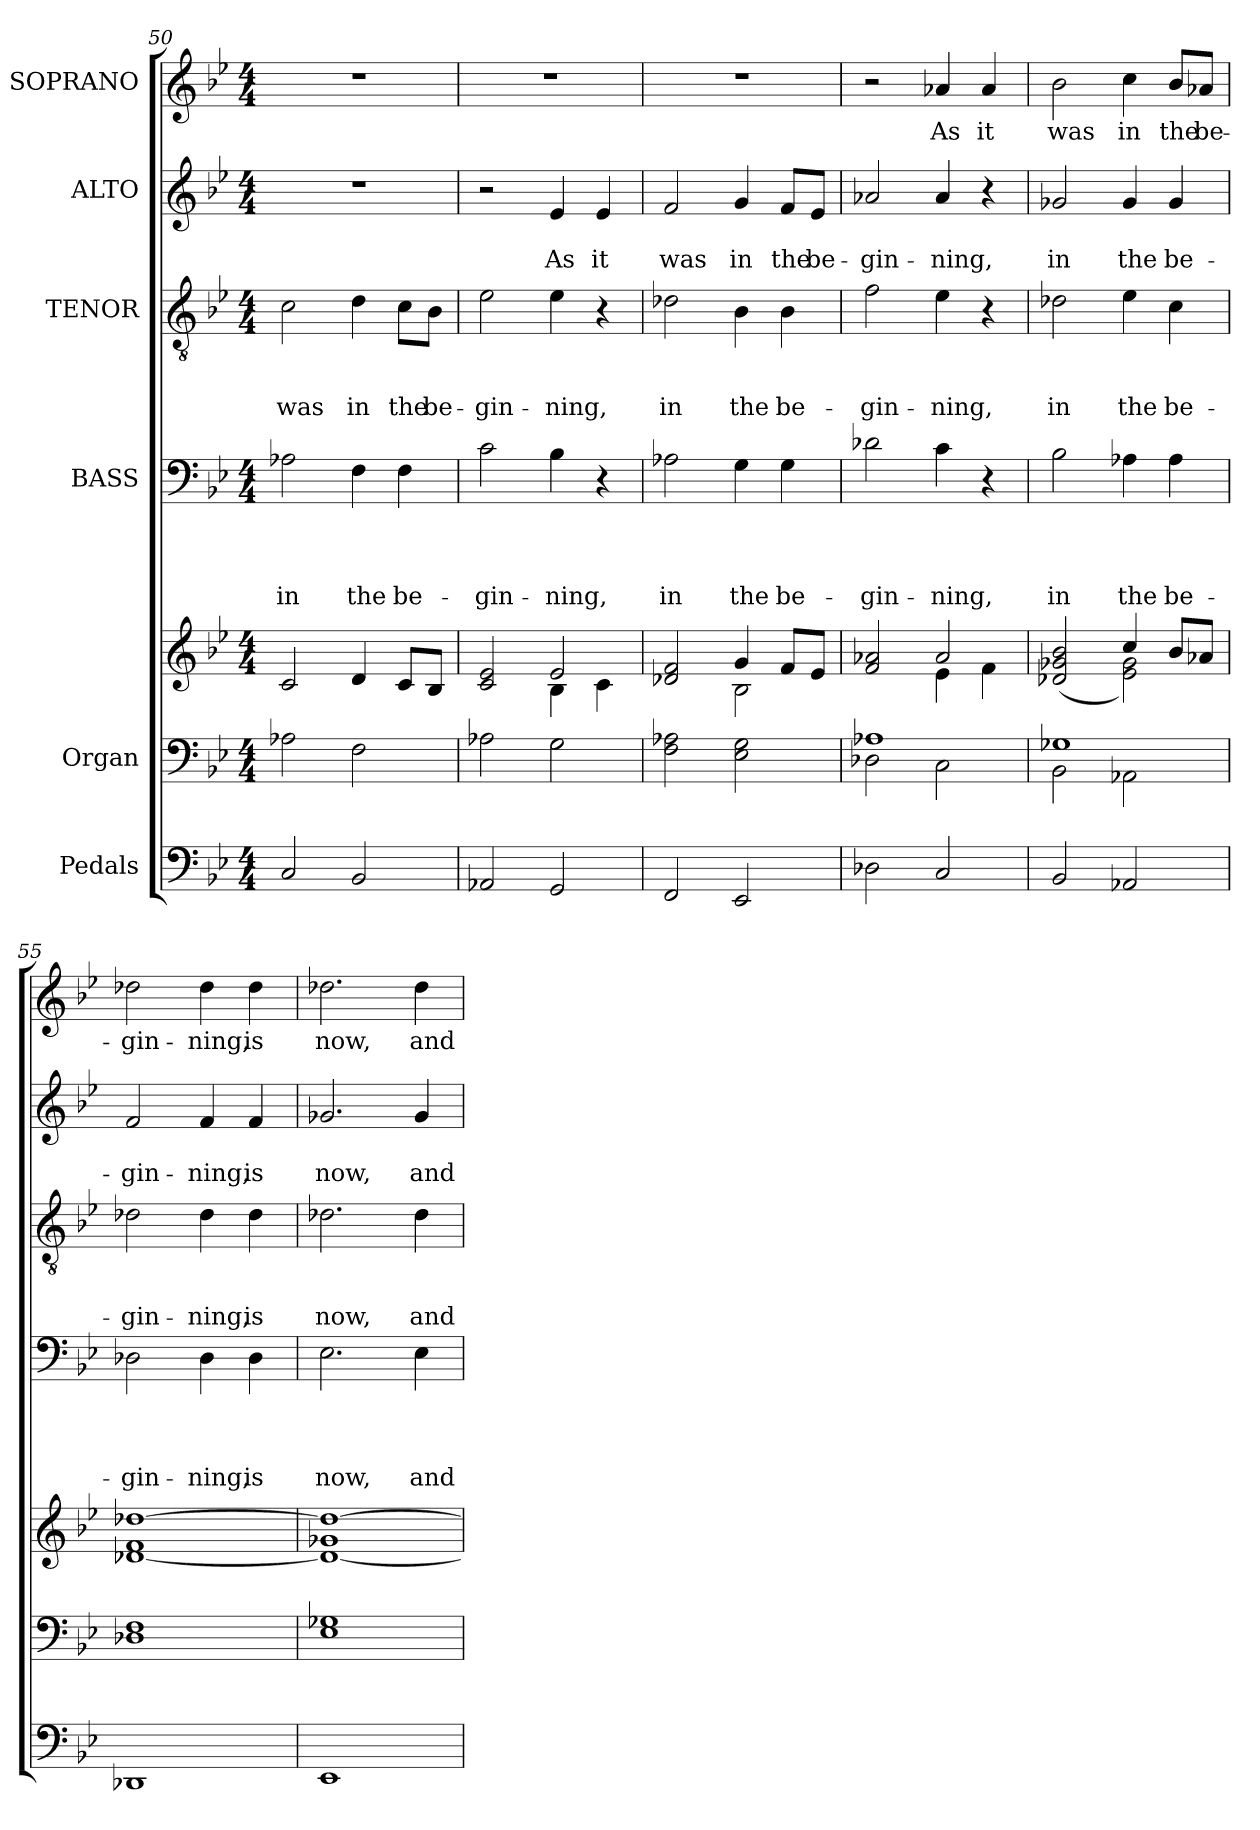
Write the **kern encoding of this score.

**kern	**kern	**kern	**kern	**text	**text	**text	**text	**kern	**text	**text	**text	**kern	**text	**text	**kern	**text
*part6	*part5	*part5	*part4	*part4	*part4	*part4	*part4	*part3	*part3	*part3	*part3	*part2	*part2	*part2	*part1	*part1
*staff7	*staff6	*staff5	*staff4	*staff4	*staff4	*staff4	*staff4	*staff3	*staff3	*staff3	*staff3	*staff2	*staff2	*staff2	*staff1	*staff1
*I"Pedals	*I"Organ	*	*I"BASS	*	*	*	*	*I"TENOR	*	*	*	*I"ALTO	*	*	*I"SOPRANO	*
*clefF4	*clefF4	*clefG2	*clefF4	*	*	*	*	*clefGv2	*	*	*	*clefG2	*	*	*clefG2	*
*k[b-e-]	*k[b-e-]	*k[b-e-]	*k[b-e-]	*	*	*	*	*k[b-e-]	*	*	*	*k[b-e-]	*	*	*k[b-e-]	*
*B-:	*B-:	*B-:	*B-:	*	*	*	*	*B-:	*	*	*	*B-:	*	*	*B-:	*
*M4/4	*M4/4	*M4/4	*M4/4	*	*	*	*	*M4/4	*	*	*	*M4/4	*	*	*M4/4	*
=50	=50	=50	=50	=50	=50	=50	=50	=50	=50	=50	=50	=50	=50	=50	=50	=50
!	!	!	!	!	!	!	!LO:LY:b	!	!	!	!LO:LY:b	!	!	!	!	!
2C/	2A-X\	2c/	2A-X\	.	.	.	in	2c\	.	.	was	1r	.	.	1r	.
!	!	!	!	!	!	!	!LO:LY:b	!	!	!	!LO:LY:b	!	!	!	!	!
2BB-/	2F\	4d/	4F\	.	.	.	the	4d\	.	.	in	.	.	.	.	.
!	!	!	!	!	!	!	!LO:LY:b	!	!	!	!LO:LY:b	!	!	!	!	!
.	.	8c/L	4F\	.	.	.	be-	8c\L	.	.	the	.	.	.	.	.
!	!	!	!	!	!	!	!	!	!	!	!LO:LY:b	!	!	!	!	!
.	.	8B-/J	.	.	.	.	.	8B-\J	.	.	be-	.	.	.	.	.
=51	=51	=51	=51	=51	=51	=51	=51	=51	=51	=51	=51	=51	=51	=51	=51	=51
*	*	*^	*	*	*	*	*	*	*	*	*	*	*	*	*	*
!	!	!	!	!	!	!	!	!LO:LY:b	!	!	!	!LO:LY:b	!	!	!	!	!
2AA-X/	2A-X\	2c/ 2e-/	2ryy	2c\	.	.	.	-gin-	2e-\	.	.	-gin-	2r	.	.	1r	.
!	!	!	!	!	!	!	!	!LO:LY:b	!	!	!	!LO:LY:b	!	!	!LO:LY:b	!	!
2GG/	2G\	2e-/	4B-\	4B-\	.	.	.	-ning,	4e-\	.	.	-ning,	4e-/	.	As	.	.
!	!	!	!	!	!	!	!	!	!	!	!	!	!	!	!LO:LY:b	!	!
.	.	.	4c\	4r	.	.	.	.	4r	.	.	.	4e-/	.	it	.	.
=52	=52	=52	=52	=52	=52	=52	=52	=52	=52	=52	=52	=52	=52	=52	=52	=52	=52
!	!	!	!	!	!	!	!	!LO:LY:b	!	!	!	!LO:LY:b	!	!	!LO:LY:b	!	!
2FF/	2F\ 2A-X\	2d-X/ 2f/	2ryy	2A-X\	.	.	.	in	2d-X\	.	.	in	2f/	.	was	1r	.
!	!	!	!	!	!	!	!	!LO:LY:b	!	!	!	!LO:LY:b	!	!	!LO:LY:b	!	!
2EE-/	2E-\ 2G\	4g/	2B-\	4G\	.	.	.	the	4B-\	.	.	the	4g/	.	in	.	.
!	!	!	!	!	!	!	!	!LO:LY:b	!	!	!	!LO:LY:b	!	!	!LO:LY:b	!	!
.	.	8f/L	.	4G\	.	.	.	be-	4B-\	.	.	be-	8f/L	.	the	.	.
!	!	!	!	!	!	!	!	!	!	!	!	!	!	!	!LO:LY:b	!	!
.	.	8e-/J	.	.	.	.	.	.	.	.	.	.	8e-/J	.	be-	.	.
=53	=53	=53	=53	=53	=53	=53	=53	=53	=53	=53	=53	=53	=53	=53	=53	=53	=53
*	*^	*	*	*	*	*	*	*	*	*	*	*	*	*	*	*	*
!	!	!	!	!	!	!	!	!	!LO:LY:b	!	!	!	!LO:LY:b	!	!	!LO:LY:b	!	!
2D-X\	1A-X	2D-X\	2f/ 2a-X/	2ryy	2d-X\	.	.	.	-gin-	2f\	.	.	-gin-	2a-X/	.	-gin-	2r	.
!	!	!	!	!	!	!	!	!	!LO:LY:b	!	!	!	!LO:LY:b	!	!	!LO:LY:b	!	!LO:LY:b
2C/	.	2C\	2a-/	4e-\	4c\	.	.	.	-ning,	4e-\	.	.	-ning,	4a-/	.	-ning,	4a-X/	As
!	!	!	!	!	!	!	!	!	!	!	!	!	!	!	!	!	!	!LO:LY:b
.	.	.	.	4f\	4r	.	.	.	.	4r	.	.	.	4r	.	.	4a-/	it
!!LO:LB:g=z
=54	=54	=54	=54	=54	=54	=54	=54	=54	=54	=54	=54	=54	=54	=54	=54	=54	=54	=54
!	!	!	!	!	!	!	!	!	!LO:LY:b	!	!	!	!LO:LY:b	!	!	!LO:LY:b	!	!LO:LY:b
2BB-/	1G-X	2BB-\	(<2d-X/ 2g-X/ 2b-/	2ryy	2B-\	.	.	.	in	2d-X\	.	.	in	2g-X/	.	in	2b-\	was
!	!	!	!	!	!	!	!	!	!LO:LY:b	!	!	!	!LO:LY:b	!	!	!LO:LY:b	!	!LO:LY:b
2AA-X/	.	2AA-X\	4cc/	2e-\ 2g-\)	4A-X\	.	.	.	the	4e-\	.	.	the	4g-/	.	the	4cc\	in
!	!	!	!	!	!	!	!	!	!LO:LY:b	!	!	!	!LO:LY:b	!	!	!LO:LY:b	!	!LO:LY:b
.	.	.	8b-/L	.	4A-\	.	.	.	be-	4c\	.	.	be-	4g-/	.	be-	8b-/L	the
!	!	!	!	!	!	!	!	!	!	!	!	!	!	!	!	!	!	!LO:LY:b
.	.	.	8a-X/J	.	.	.	.	.	.	.	.	.	.	.	.	.	8a-X/J	be-
*	*v	*v	*	*	*	*	*	*	*	*	*	*	*	*	*	*	*	*
*	*	*v	*v	*	*	*	*	*	*	*	*	*	*	*	*	*	*
=55	=55	=55	=55	=55	=55	=55	=55	=55	=55	=55	=55	=55	=55	=55	=55	=55
!	!	!	!	!	!	!	!LO:LY:b	!	!	!	!LO:LY:b	!	!	!LO:LY:b	!	!LO:LY:b
1DD-X	1D-X 1F	[<1d-X 1f [>1dd-X	2D-X\	.	.	.	-gin-	2d-X\	.	.	-gin-	2f/	.	-gin-	2dd-X\	-gin-
!	!	!	!	!	!	!	!LO:LY:b	!	!	!	!LO:LY:b	!	!	!LO:LY:b	!	!LO:LY:b
.	.	.	4D-\	.	.	.	-ning,	4d-\	.	.	-ning,	4f/	.	-ning,	4dd-\	-ning,
!	!	!	!	!	!	!	!LO:LY:b	!	!	!	!LO:LY:b	!	!	!LO:LY:b	!	!LO:LY:b
.	.	.	4D-\	.	.	.	is	4d-\	.	.	is	4f/	.	is	4dd-\	is
=56	=56	=56	=56	=56	=56	=56	=56	=56	=56	=56	=56	=56	=56	=56	=56	=56
!	!	!	!	!	!	!	!LO:LY:b	!	!	!	!LO:LY:b	!	!	!LO:LY:b	!	!LO:LY:b
1EE-	1E- 1G-X	1d-_ 1g-X 1dd-_	2.E-\	.	.	.	now,	2.d-X\	.	.	now,	2.g-X/	.	now,	2.dd-X\	now,
!	!	!	!	!	!	!	!LO:LY:b	!	!	!	!LO:LY:b	!	!	!LO:LY:b	!	!LO:LY:b
.	.	.	4E-\	.	.	.	and	4d-\	.	.	and	4g-/	.	and	4dd-\	and
=	=	=	=	=	=	=	=	=	=	=	=	=	=	=	=	=
*-	*-	*-	*-	*-	*-	*-	*-	*-	*-	*-	*-	*-	*-	*-	*-	*-
